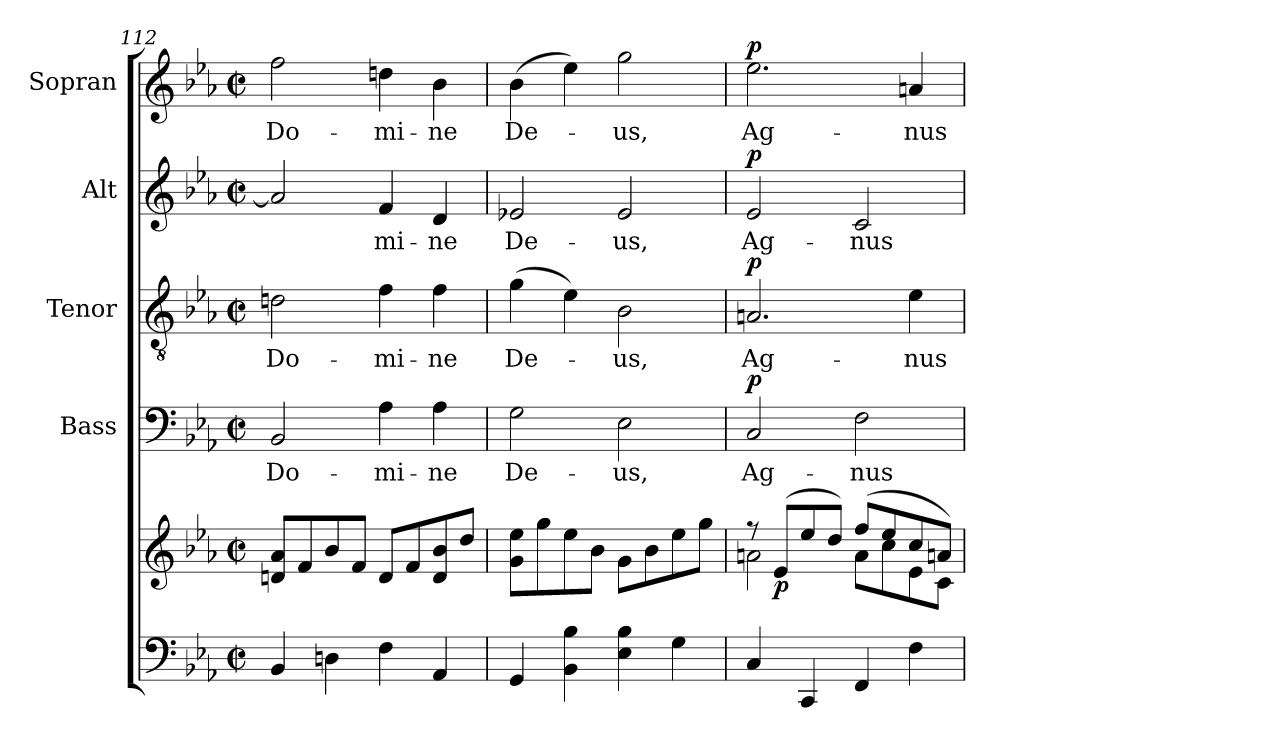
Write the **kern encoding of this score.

**kern	**kern	**dynam	**kern	**text	**dynam	**kern	**text	**dynam	**kern	**text	**dynam	**kern	**text	**dynam
*part5	*part5	*part5	*part4	*part4	*part4	*part3	*part3	*part3	*part2	*part2	*part2	*part1	*part1	*part1
*staff6	*staff5	*staff5/6	*staff4	*staff4	*staff4	*staff3	*staff3	*staff3	*staff2	*staff2	*staff2	*staff1	*staff1	*staff1
*	*	*	*I"Bass	*	*	*I"Tenor	*	*	*I"Alt	*	*	*I"Sopran	*	*
*	*	*	*I'B.	*	*	*I'T.	*	*	*I'A.	*	*	*I'S.	*	*
*clefF4	*clefG2	*	*clefF4	*	*	*clefGv2	*	*	*clefG2	*	*	*clefG2	*	*
*k[b-e-a-]	*k[b-e-a-]	*	*k[b-e-a-]	*	*	*k[b-e-a-]	*	*	*k[b-e-a-]	*	*	*k[b-e-a-]	*	*
*E-:	*E-:	*	*E-:	*	*	*E-:	*	*	*E-:	*	*	*E-:	*	*
*M2/2	*M2/2	*	*M2/2	*	*	*M2/2	*	*	*M2/2	*	*	*M2/2	*	*
*met(c|)	*met(c|)	*	*met(c|)	*	*	*met(c|)	*	*	*met(c|)	*	*	*met(c|)	*	*
=112	=112	=112	=112	=112	=112	=112	=112	=112	=112	=112	=112	=112	=112	=112
!	!	!	!	!LO:LY:b	!	!	!LO:LY:b	!	!	!	!	!	!LO:LY:b	!
4BB-/	8dn/ 8a-/L	.	2BB-/	Do-	.	2dn\	Do-	.	2a-/]	.	.	2ff\	Do-	.
.	8f/	.	.	.	.	.	.	.	.	.	.	.	.	.
4Dn\	8b-/	.	.	.	.	.	.	.	.	.	.	.	.	.
.	8f/J	.	.	.	.	.	.	.	.	.	.	.	.	.
!	!	!	!	!LO:LY:b	!	!	!LO:LY:b	!	!	!LO:LY:b	!	!	!LO:LY:b	!
4F\	8d/L	.	4A-\	-mi-	.	4f\	-mi-	.	4f/	-mi-	.	4ddn\	-mi-	.
.	8f/	.	.	.	.	.	.	.	.	.	.	.	.	.
!	!	!	!	!LO:LY:b	!	!	!LO:LY:b	!	!	!LO:LY:b	!	!	!LO:LY:b	!
4AA-/	8d/ 8b-/	.	4A-\	-ne	.	4f\	-ne	.	4d/	-ne	.	4b-\	-ne	.
.	8dd/J	.	.	.	.	.	.	.	.	.	.	.	.	.
=113	=113	=113	=113	=113	=113	=113	=113	=113	=113	=113	=113	=113	=113	=113
!	!	!	!	!LO:LY:b	!	!	!LO:LY:b	!	!	!LO:LY:b	!	!	!LO:LY:b	!
4GG/	8g\ 8ee-\L	.	2G\	De-	.	(>4g\	De-	.	2e-X/	De-	.	(>4b-\	De-	.
.	8gg\	.	.	.	.	.	.	.	.	.	.	.	.	.
4BB-\ 4B-\	8ee-\	.	.	.	.	4e-\)	.	.	.	.	.	4ee-\)	.	.
.	8b-\J	.	.	.	.	.	.	.	.	.	.	.	.	.
!	!	!	!	!LO:LY:b	!	!	!LO:LY:b	!	!	!LO:LY:b	!	!	!LO:LY:b	!
4E-\ 4B-\	8g\L	.	2E-\	-us,	.	2B-\	-us,	.	2e-/	-us,	.	2gg\	-us,	.
.	8b-\	.	.	.	.	.	.	.	.	.	.	.	.	.
4G\	8ee-\	.	.	.	.	.	.	.	.	.	.	.	.	.
.	8gg\J	.	.	.	.	.	.	.	.	.	.	.	.	.
=114	=114	=114	=114	=114	=114	=114	=114	=114	=114	=114	=114	=114	=114	=114
*	*^	*	*	*	*	*	*	*	*	*	*	*	*	*
!	!	!	!	!	!LO:LY:b	!LO:DY:a	!	!LO:LY:b	!LO:DY:a	!	!LO:LY:b	!LO:DY:a	!	!LO:LY:b	!LO:DY:a
4C/	8ree	2an\	.	2C/	Ag-	p	2.An/	Ag-	p	2e-/	Ag-	p	2.ee-\	Ag-	p
!	!	!	!LO:DY:b	!	!	!	!	!	!	!	!	!	!	!	!
.	(>8e-/L	.	p	.	.	.	.	.	.	.	.	.	.	.	.
4CC/	8ee-/	.	.	.	.	.	.	.	.	.	.	.	.	.	.
.	8dd/J)	.	.	.	.	.	.	.	.	.	.	.	.	.	.
!	!	!	!	!	!LO:LY:b	!	!	!	!	!	!LO:LY:b	!	!	!	!
4FF/	(>8ff/L	8a\L	.	2F\	-nus	.	.	.	.	2c/	-nus	.	.	.	.
.	8ee-/	8cc\	.	.	.	.	.	.	.	.	.	.	.	.	.
!	!	!	!	!	!	!	!	!LO:LY:b	!	!	!	!	!	!LO:LY:b	!
4F\	8cc/	8e-\	.	.	.	.	4e-\	-nus	.	.	.	.	4an/	-nus	.
.	8an/J)	8c\J	.	.	.	.	.	.	.	.	.	.	.	.	.
*	*v	*v	*	*	*	*	*	*	*	*	*	*	*	*	*
=	=	=	=	=	=	=	=	=	=	=	=	=	=	=
*-	*-	*-	*-	*-	*-	*-	*-	*-	*-	*-	*-	*-	*-	*-
